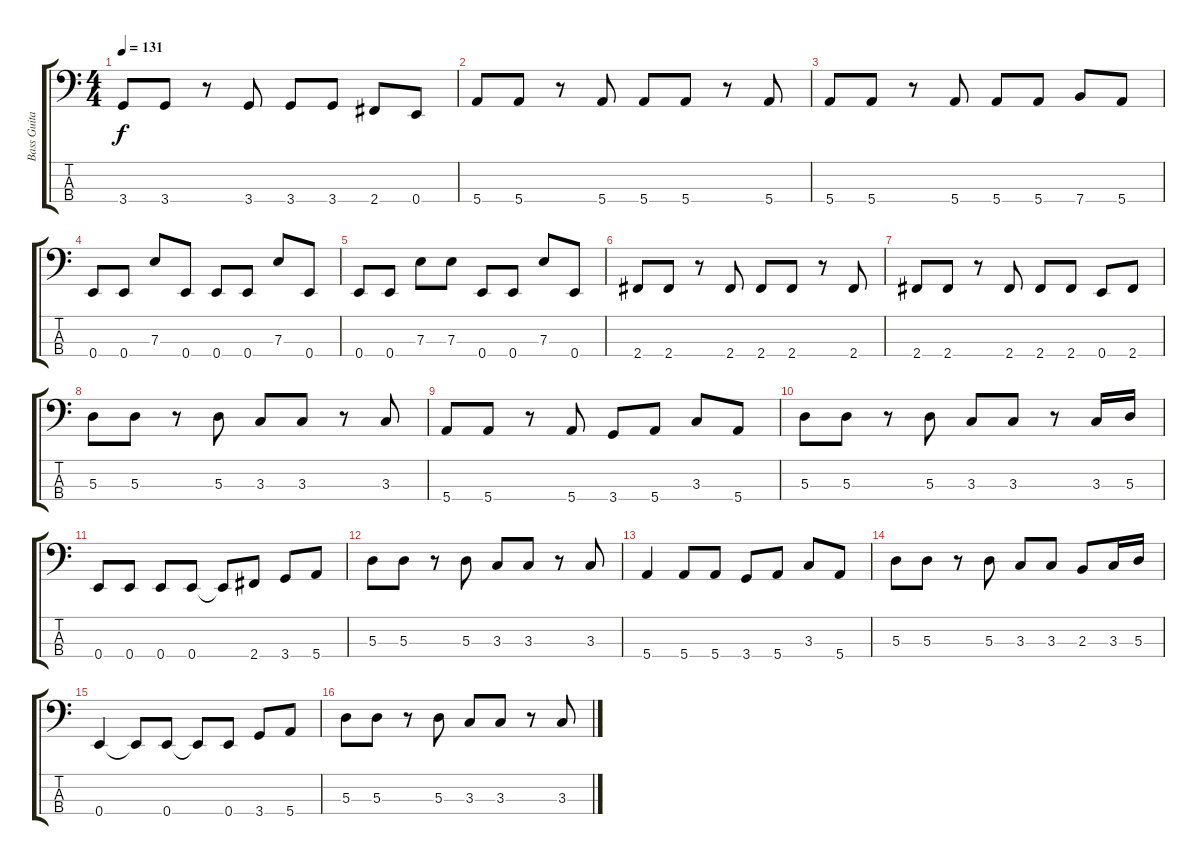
\track ("Bass Guitar" "Bass Guita") {instrument electricbassfinger}
\staff {score tabs}
\tuning (G2 D2 A1 E1) {hide}
\ts (4 4)
\tempo 131
\clef f4
\ks c
3.4.8{dy f} 3.4.8 r.8 3.4.8 3.4.8 3.4.8 2.4.8 0.4.8 |
5.4.8 5.4.8 r.8 5.4.8 5.4.8 5.4.8 r.8 5.4.8 |
5.4.8 5.4.8 r.8 5.4.8 5.4.8 5.4.8 7.4.8 5.4.8 |
0.4.8 0.4.8 7.3.8 0.4.8 0.4.8 0.4.8 7.3.8 0.4.8 |
0.4.8 0.4.8 7.3.8 7.3.8 0.4.8 0.4.8 7.3.8 0.4.8 |
2.4.8 2.4.8 r.8 2.4.8 2.4.8 2.4.8 r.8 2.4.8 |
2.4.8 2.4.8 r.8 2.4.8 2.4.8 2.4.8 0.4.8 2.4.8 |
5.3.8 5.3.8 r.8 5.3.8 3.3.8 3.3.8 r.8 3.3.8 |
5.4.8 5.4.8 r.8 5.4.8 3.4.8 5.4.8 3.3.8 5.4.8 |
5.3.8 5.3.8 r.8 5.3.8 3.3.8 3.3.8 r.8 3.3.16 5.3.16 |
0.4.8 0.4.8 0.4.8 0.4.8 0.4{t}.8 2.4.8 3.4.8 5.4.8 |
5.3.8 5.3.8 r.8 5.3.8 3.3.8 3.3.8 r.8 3.3.8 |
5.4.4 5.4.8 5.4.8 3.4.8 5.4.8 3.3.8 5.4.8 |
5.3.8 5.3.8 r.8 5.3.8 3.3.8 3.3.8 2.3.8 3.3.16 5.3.16 |
0.4.4 0.4{t}.8 0.4.8 0.4{t}.8 0.4.8 3.4.8 5.4.8 |
5.3.8 5.3.8 r.8 5.3.8 3.3.8 3.3.8 r.8 3.3.8
